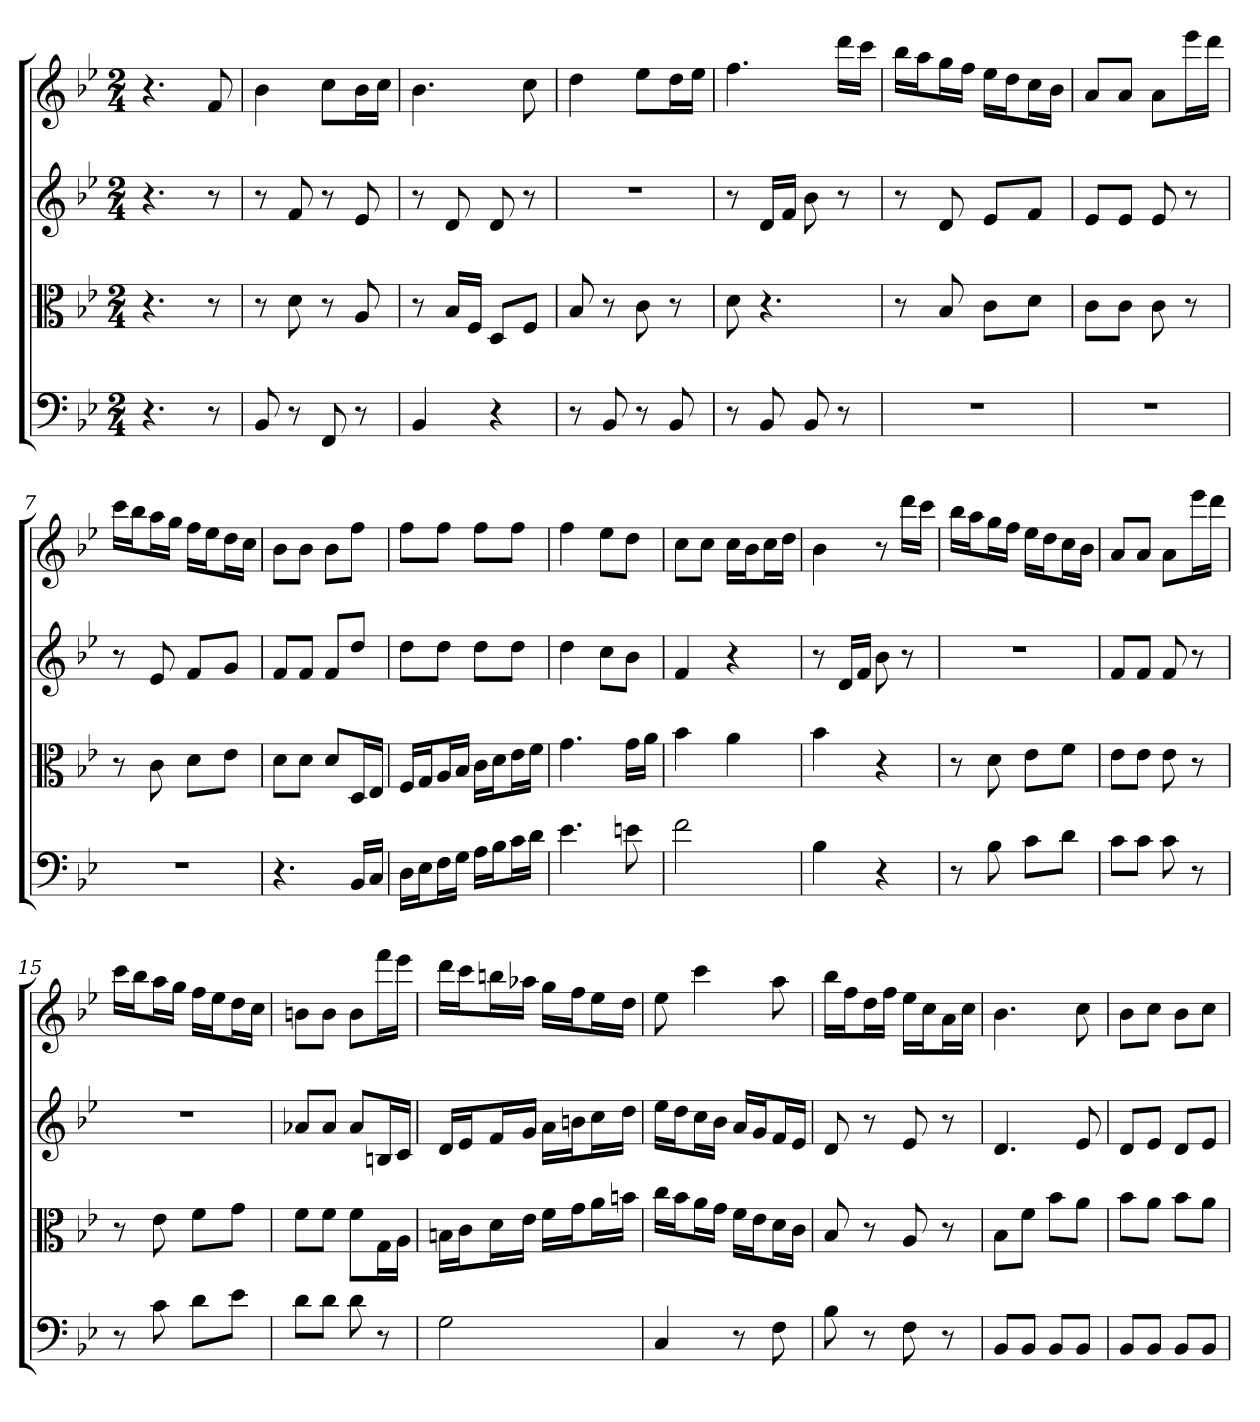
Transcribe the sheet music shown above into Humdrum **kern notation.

**kern	**kern	**kern	**kern
*part4	*part3	*part2	*part1
*staff4	*staff3	*staff2	*staff1
*clefF4	*clefC3	*	*
*k[b-e-]	*k[b-e-]	*k[b-e-]	*k[b-e-]
*B-:	*B-:	*B-:	*B-:
*M2/4	*M2/4	*M2/4	*M2/4
=	=	=	=
4.r	4.r	4.r	4.r
8r	8r	8r	8f
=1	=1	=1	=1
8BB-	8r	8r	4b-
8r	8d	8f	.
8FF	8r	8r	8ccL
8r	8A	8e-	16b-L
.	.	.	16ccJJ
=2	=2	=2	=2
4BB-	8r	8r	4.b-
.	16B-/LL	8d	.
.	16F/JJ	.	.
4r	8D/L	8d	.
.	8F/J	8r	8cc
=3	=3	=3	=3
8r	8B-	2r	4dd
8BB-	8r	.	.
8r	8c	.	8ee-L
8BB-	8r	.	16ddL
.	.	.	16ee-JJ
=4	=4	=4	=4
8r	8d	8r	4.ff
8BB-	4.r	16dLL	.
.	.	16fJJ	.
8BB-	.	8b-	.
8r	.	8r	16dddLL
.	.	.	16cccJJ
=5	=5	=5	=5
2r	8r	8r	16bb-LL
.	.	.	16aaJ
.	8B-	8d	16ggL
.	.	.	16ffJJ
.	8c\L	8e-L	16ee-LL
.	.	.	16ddJ
.	8d\J	8fJ	16ccL
.	.	.	16b-JJ
=6	=6	=6	=6
2r	8c\L	8e-L	8aL
.	8c\J	8e-J	8aJ
.	8c	8e-	8aL
.	8r	8r	16eee-L
.	.	.	16dddJJ
=7	=7	=7	=7
2r	8r	8r	16cccLL
.	.	.	16bb-J
.	8c	8e-	16aaL
.	.	.	16ggJJ
.	8d\L	8fL	16ffLL
.	.	.	16ee-J
.	8e-\J	8gJ	16ddL
.	.	.	16ccJJ
=8	=8	=8	=8
4.r	8d\L	8fL	8b-L
.	8d\J	8fJ	8b-J
.	8d/L	8fL	8b-L
16BB-/LL	16D/L	8ddJ	8ffJ
16C/JJ	16E-/JJ	.	.
=9	=9	=9	=9
16D\LL	16F/LL	8ddL	8ffL
16E-\J	16G/J	.	.
16F\L	16A/L	8ddJ	8ffJ
16G\JJ	16B-/JJ	.	.
16A\LL	16c\LL	8ddL	8ffL
16B-\J	16d\J	.	.
16c\L	16e-\L	8ddJ	8ffJ
16d\JJ	16f\JJ	.	.
=10	=10	=10	=10
4.e-	4.g	4dd	4ff
.	.	8ccL	8ee-L
8en	16g\LL	8b-J	8ddJ
.	16a\JJ	.	.
=11	=11	=11	=11
2f	4b-	4f	8ccL
.	.	.	8ccJ
.	4a	4r	16ccLL
.	.	.	16b-J
.	.	.	16ccL
.	.	.	16ddJJ
=12	=12	=12	=12
4B-	4b-	8r	4b-
.	.	16dLL	.
.	.	16fJJ	.
4r	4r	8b-	8r
.	.	8r	16dddLL
.	.	.	16cccJJ
=13	=13	=13	=13
8r	8r	2r	16bb-LL
.	.	.	16aaJ
8B-	8d	.	16ggL
.	.	.	16ffJJ
8c\L	8e-\L	.	16ee-LL
.	.	.	16ddJ
8d\J	8f\J	.	16ccL
.	.	.	16b-JJ
=14	=14	=14	=14
8c\L	8e-\L	8fL	8aL
8c\J	8e-\J	8fJ	8aJ
8c	8e-	8f	8aL
8r	8r	8r	16eee-L
.	.	.	16dddJJ
=15	=15	=15	=15
8r	8r	2r	16cccLL
.	.	.	16bb-J
8c	8e-	.	16aaL
.	.	.	16ggJJ
8d\L	8f\L	.	16ffLL
.	.	.	16ee-J
8e-\J	8g\J	.	16ddL
.	.	.	16ccJJ
=16	=16	=16	=16
8d\L	8f\L	8a-XL	8bnL
8d\J	8f\J	8a-J	8bJ
8d	8f\L	8a-L	8bL
8r	16G\L	16BnL	16fffL
.	16A\JJ	16cJJ	16eee-JJ
=17	=17	=17	=17
2G	16Bn\LL	16dLL	16dddLL
.	16c\J	16e-J	16cccJ
.	16d\L	16fL	16bbnL
.	16e-\JJ	16gJJ	16aa-XJJ
.	16f\LL	16aLL	16ggLL
.	16g\J	16bnJ	16ffJ
.	16a\L	16ccL	16ee-L
.	16bn\JJ	16ddJJ	16ddJJ
=18	=18	=18	=18
4C	16cc\LL	16ee-LL	8ee-
.	16b-\J	16ddJ	.
.	16a\L	16ccL	4ccc
.	16g\JJ	16b-JJ	.
8r	16f\LL	16aLL	.
.	16e-\J	16gJ	.
8F	16d\L	16fL	8aa
.	16c\JJ	16e-JJ	.
=19	=19	=19	=19
8B-	8B-	8d	16bb-LL
.	.	.	16ffJ
8r	8r	8r	16ddL
.	.	.	16ffJJ
8F	8A	8e-	16ee-LL
.	.	.	16ccJ
8r	8r	8r	16aL
.	.	.	16ccJJ
=20	=20	=20	=20
8BB-/L	8B-\L	4.d	4.b-
8BB-/J	8f\J	.	.
8BB-/L	8b-\L	.	.
8BB-/J	8a\J	8e-	8cc
=21	=21	=21	=21
8BB-/L	8b-\L	8dL	8b-L
8BB-/J	8a\J	8e-J	8ccJ
8BB-/L	8b-\L	8dL	8b-L
8BB-/J	8a\J	8e-J	8ccJ
=	=	=	=
*-	*-	*-	*-
